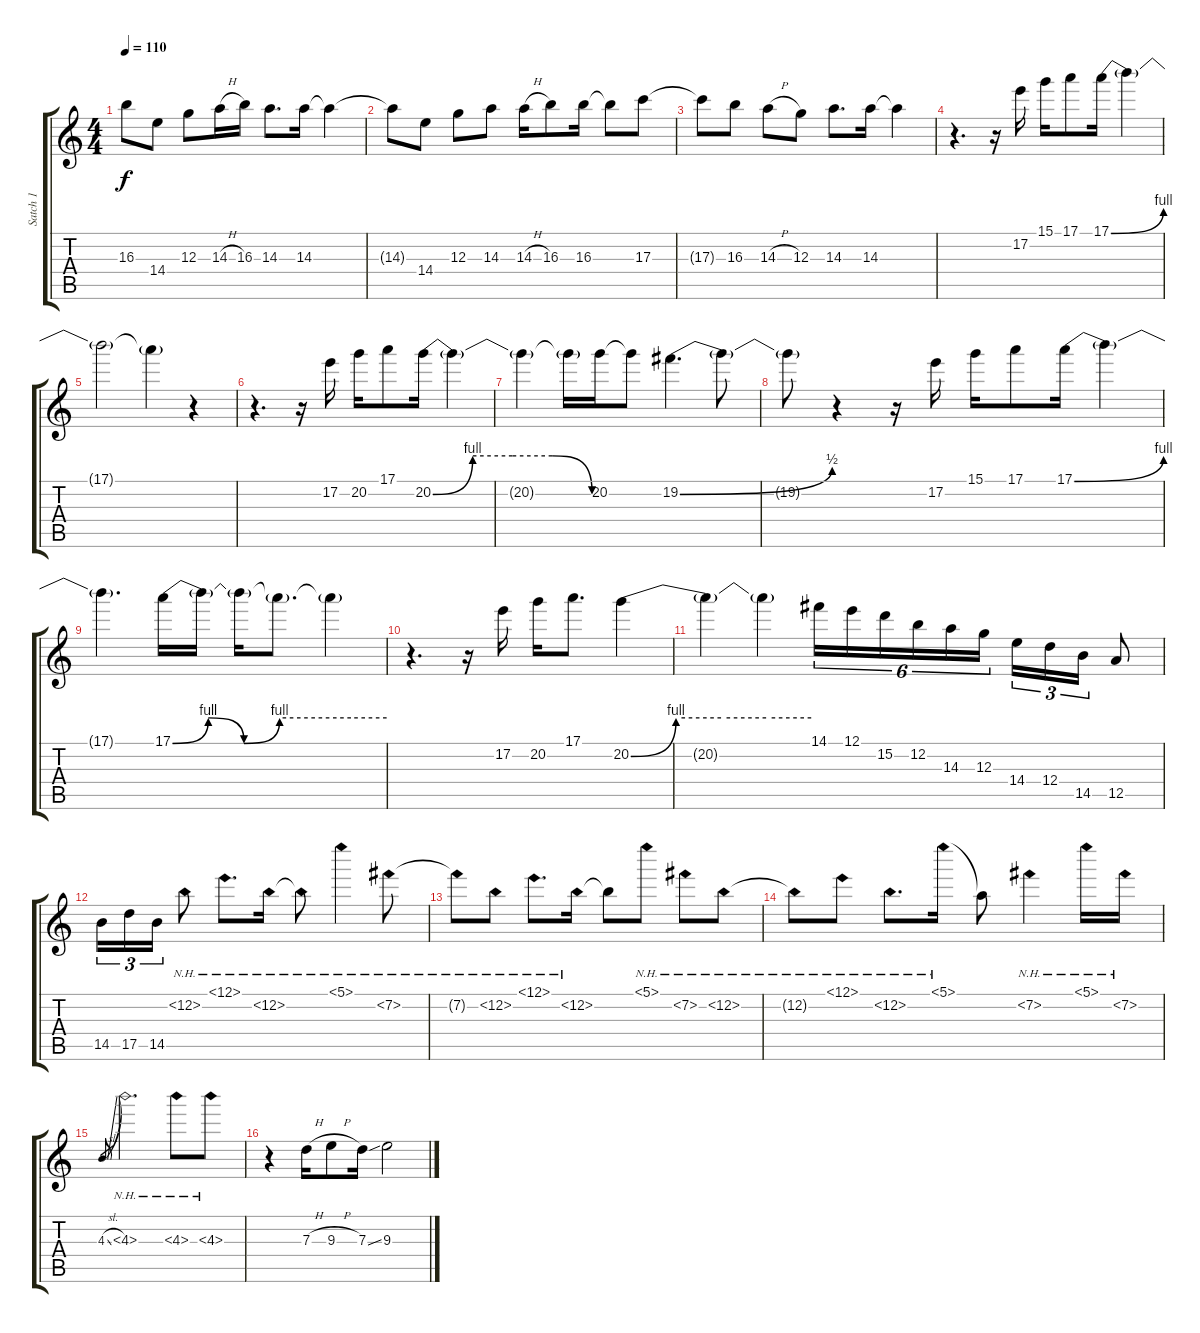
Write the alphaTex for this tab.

\track ("Satch 1" "Satch 1") {instrument overdrivenguitar}
\staff {score tabs}
\tuning (E4 B3 G3 D3 A2 E2) {hide}
\ts (4 4)
\tempo 110
\clef g2
\ks c
16.3.8{dy f} 14.4.8 12.3.8 14.3{h}.16 16.3.16 14.3.8{d} 14.3.16 14.3{t}.4 |
14.3{t}.8 14.4.8 12.3.8 14.3.8 14.3{h}.16 16.3.8 16.3.16 16.3{t}.8 17.3.8 |
17.3{t}.8 16.3.8 14.3{h}.8 12.3.8 14.3.8{d} 14.3.16 14.3{t}.4 |
r.4{d} r.16 17.2.16 15.1.16 17.1.8 17.1{be (bend 0 0 60 4)}.16 17.1{t}.4 |
17.1{t}.2 17.1{t}.4 r.4 |
r.4{d} r.16 17.2.16 20.2.16 17.1.8 20.2{be (custom 0 0 15 4 30 4 45 4 60 0)}.16 20.2{t}.4 |
20.2{t}.4 20.2{t}.16 20.2.16 20.2{t}.8 19.2{be (bend 0 0 60 2)}.4{d} 19.2{t}.8 |
19.2{t}.8 r.4 r.16 17.2.16 15.1.16 17.1.8 17.1{be (bend 0 0 60 4)}.16 17.1{t}.4 |
17.1{t}.4{d} 17.1{be (custom 0 0 10 4 20 0 30 4 50 4 60 4)}.16 17.1{t}.16 17.1{t}.16 17.1{t}.8{d} 17.1{t}.4 |
r.4{d} r.16 17.2.16 20.2.16 17.1.8{d} 20.2{be (custom 0 0 15 4 30 4 45 4 60 4)}.4 |
20.2{t}.4 20.2{t}.4 14.1.16{tu (6 4)} 12.1.16{tu (6 4)} 15.2.16{tu (6 4)} 12.2.16{tu (6 4)} 14.3.16{tu (6 4)} 12.3.16{tu (6 4)} 14.4.16{tu (3 2)} 12.4.16{tu (3 2)} 14.5.16{tu (3 2)} 12.5.8 |
14.5.16{tu (3 2)} 17.5.16{tu (3 2)} 14.5.16{tu (3 2)} 12.2{nh}.8 12.1{nh}.8{d} 12.2{nh}.16 12.2{nh t}.8 5.1{nh}.4 7.2{nh}.8 |
7.2{nh t}.8 12.2{nh}.8 12.1{nh}.8{d} 12.2{nh}.16 12.2{t}.8 5.1{nh}.8 7.2{nh}.8 12.2{nh}.8 |
12.2{nh t}.8 12.1{nh}.8 12.2{nh}.8{d} 5.1{nh}.16 5.1{t}.8 7.2{nh}.4 5.1{nh}.16 7.2{nh}.16 |
4.3{sl}.8{gr} 4.3{nh}.2{d} 4.3{nh}.8 4.3{nh}.8 |
r.4 7.3{h}.16 9.3{h}.8 7.3{ss}.16 9.3.2
